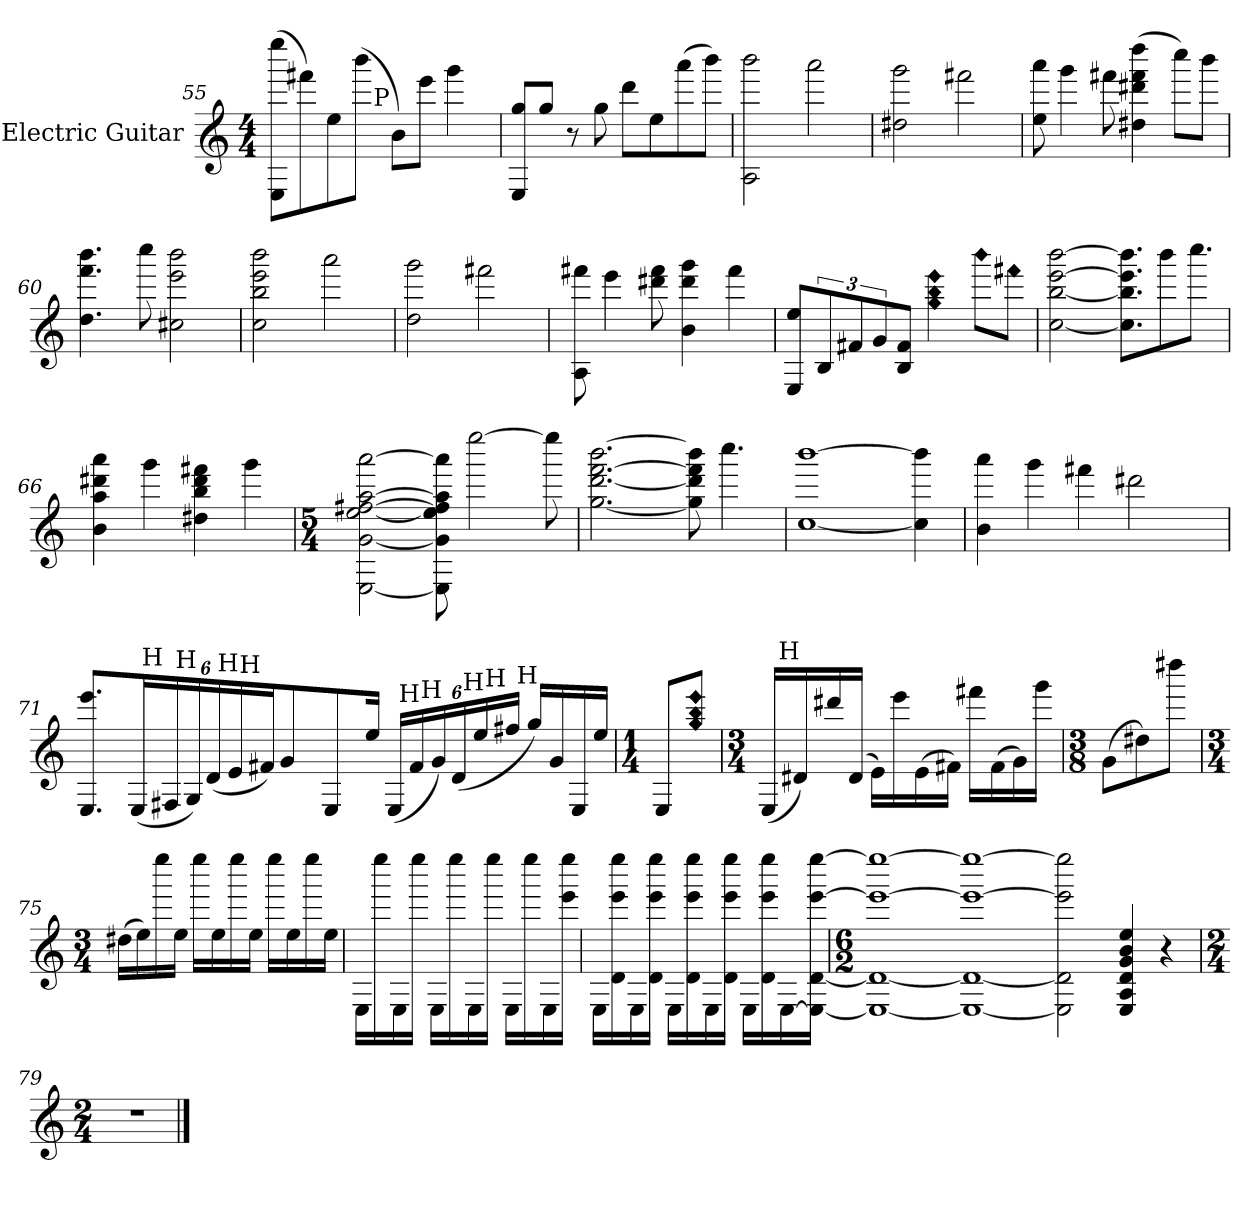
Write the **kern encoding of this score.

**kern
*part1
*staff1
*I"Electric Guitar
!!LO:PB:g=z
*clefG2
*ITrd7c12
*k[]
*C:
*M4/4
=55
*^
(8EE\ 8eee\L	4..ryy
8ff#X\)	.
8e\	.
(8bb\J	.
!	!LO:TX:a:t=P
.	2ryy
8B\L)	.
8ee\J	.
4gg\	.
.	16ryy
*v	*v
=56
8EE/ 8g/L
8g/J
8r
8g\
8dd\L
8e\
(8aa\
8bb\J)
=57
!!LO:REH:place=s1:a:B:enc=none:fs=12:t=Bridge
*MM161
2AA\ 2bb\
2aa\
=58
2d#X\ 2gg\
2ff#X\
=59
8e\ 8aa\
4gg\
8ff#X\
(4d#X\ 4dd#X\ 4ff#\ 4ddd\
8ccc\L)
8bb\J
!!LO:LB:g=z
=60
4.d\ 4.ff\ 4.bb\
8ccc\
2c#X\ 2ee\ 2bb\
=61
2c\ 2b\ 2ee\ 2bb\
2aa\
=62
2d\ 2gg\
2ff#X\
=63
8AA\ 8ff#X\
4ee\
8dd#X\ 8ff#\
4B\ 4dd#\ 4gg\
4ff#\
=64
*MM169
8EE/ 8e/L
12BB/
12F#X/
12G/
8BB/ 8F#/J
!LO:N:n=1:head=diamond
!LO:N:n=2:head=diamond
!LO:N:n=3:head=diamond
4g\ 4b\ 4ee\
!LO:N:head=diamond
8bb\L
!LO:N:head=diamond
8ff#X\J
!!LO:LB:g=z
=65
*MM153
[2c\ [2b\ [2ee\ [2bb\
8.c\] 8.b\] 8.ee\] 8.bb\]L
8bb\
8.ccc\J
=66
*MM161
4B\ 4a\ 4dd#X\ 4aa\
4gg\
4d#X\ 4b\ 4dd#\ 4ff#X\
4gg\
=67
*M5/4
[2EE\ [2G\ [2e\ [2f#X\ [2a\ [2aa\
8EE\] 8G\] 8e\] 8f#\] 8a\] 8aa\]
[2eee\
8eee\]
=68
*MM170
[2.g\ [2.dd\ [2.ff\ [2.bb\
8g\] 8dd\] 8ff\] 8bb\]
4.ccc\
=69
*MM150
[1c [1bb
4c\] 4bb\]
=70
*MM112
*^
4B\ 4aa\	1ryy
4gg\	.
4ff#X\	.
2dd#X\	.
*MM360	*
.	4ryy
*v	*v
!!LO:LB:g=z
=71
!!LO:REH:place=s1:a:B:enc=none:fs=12:t=Outro
*MM129
*^
*	*^
*	*	*^
*	*	*	*^
*	*	*	*	*^
*	*	*	*	*	*^
*	*	*	*	*	*	*^
8.EE/ 8.ee/L	6ryy	4ryy	3ryy	4.ryy	3%2ryy	2ryy	3%2ryy
.	24ryy	.	.	.	.	.	.
*Xbrackettup	*	*	*	*	*	*	*
(24EE/L	.	.	.	.	.	.	.
!	!LO:TX:a:t=H	!	!	!	!	!	!
.	3%2ryy	.	.	.	.	.	.
24FF#X/	.	.	.	.	.	.	.
!	!	!LO:TX:a:t=H	!	!	!	!	!
.	.	1ryy	.	.	.	.	.
24GG/)	.	.	.	.	.	.	.
(24D/	.	.	.	.	.	.	.
!	!	!	!LO:TX:a:t=H	!	!	!	!
.	.	.	3%2ryy	.	.	.	.
24E/	.	.	.	.	.	.	.
!	!	!	!	!LO:TX:a:t=H	!	!	!
.	.	.	.	2..ryy	.	.	.
24F#X/J)	.	.	.	.	.	.	.
8G/	.	.	.	.	.	.	.
.	.	.	.	.	.	4ryy	.
8EE/	.	.	.	.	.	.	.
.	.	.	.	.	12ryy	.	6ryy
16e/Jk	.	.	.	.	.	.	.
(24EE/LL	.	.	.	.	48ryy	16ryy	.
!	!	!	!	!	!LO:TX:a:t=H	!	!
.	.	.	.	.	6ryy	.	.
24F#/	.	.	.	.	.	.	.
!	!	!	!	!	!	!LO:TX:a:t=H	!
.	.	.	.	.	.	4..ryy	.
24G/)	.	.	.	.	.	.	24.ryy
(24D/	12.ryy	.	.	.	.	.	.
!	!	!	!	!	!	!	!LO:TX:a:t=H
.	.	.	.	.	.	.	12ryy
24e/	.	.	.	.	.	.	.
!	!	!	!	!	!LO:TX:a:t=H	!	!
.	.	.	.	.	24.ryy	.	.
24f#X/JJ	.	.	.	.	.	.	.
!	!	!	!	!	!	!	!LO:TX:a:t=H
.	.	.	.	.	.	.	48ryy
16g/LL)	4ryy	.	4ryy	.	4ryy	.	4ryy
16G/	.	.	.	.	.	.	.
16EE/	.	.	.	.	.	.	.
16e/JJ	.	.	.	.	.	.	.
*v	*v	*v	*v	*v	*v	*v	*v
=72
*M1/4
8EE/L
!LO:N:n=1:head=diamond
!LO:N:n=2:head=diamond
!LO:N:n=3:head=diamond
8g/ 8b/ 8ee/J
=73
*M3/4
*^
(16EE/LL	24ryy
!	!LO:TX:a:t=H
.	3%2ryy
16D#X/)	.
16dd#X/	.
(16D#/JJ	.
16E\LL)	.
16ee\	.
(16E\	.
16F#X\JJ)	.
16ff#X\LL	.
(16F#\	.
16G\)	.
16gg\JJ	.
.	24ryy
*v	*v
!!LO:LB:g=z
=74
*M3/8
(8G\L
8d#X\)
8ddd#X\J
=75
*M3/4
(16d#X\LL
16e\)
16eee\
16e\JJ
16eee\LL
16e\
16eee\
16e\JJ
16eee\LL
16e\
16eee\
16e\JJ
=76
16EE\LL
16eee\
16EE\
16eee\JJ
16EE\LL
16eee\
16EE\
16eee\JJ
16EE\LL
16eee\
16EE\
16ee\ 16eee\JJ
=77
*MM120
16EE\LL
16D\ 16ee\ 16eee\
16EE\
16D\ 16ee\ 16eee\JJ
16EE\LL
16D\ 16ee\ 16eee\
16EE\
16D\ 16ee\ 16eee\JJ
16EE\LL
16D\ 16ee\ 16eee\
[16EE\
16EE\_ [16D\ [16ee\ [16eee\JJ
!!LO:LB:g=z
=78
*M6/2
*MM127
1EE_ 1D_ 1ee_ 1eee_
1EE_ 1D_ 1ee_ 1eee_
2EE\] 2D\] 2ee\] 2eee\]
4EE/ 4AA/ 4D/ 4G/ 4B/ 4e/
4r
=79
*M2/4
2r
==
*-
